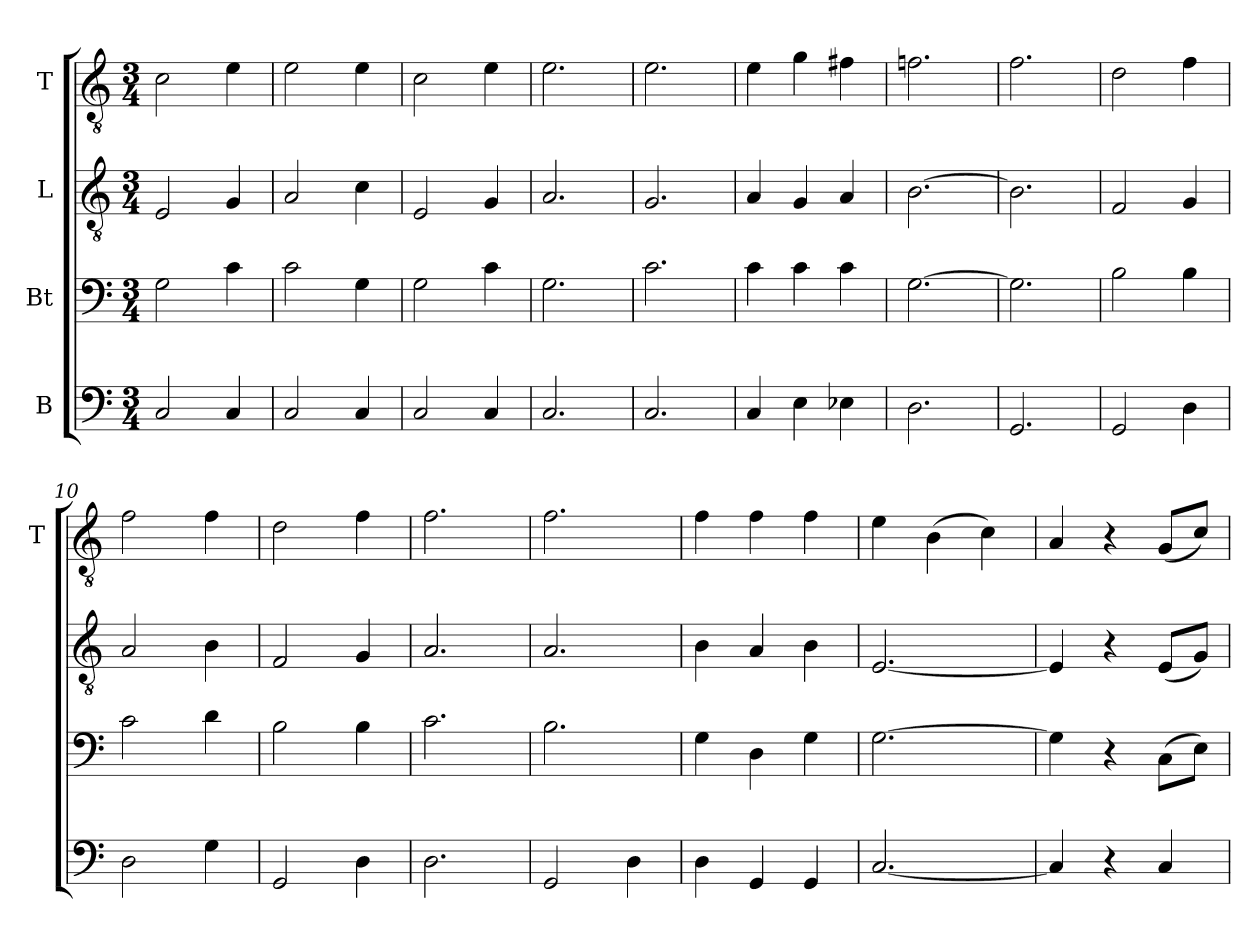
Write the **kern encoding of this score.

**kern	**kern	**kern	**kern
*part4	*part3	*part2	*part1
*staff4	*staff3	*staff2	*staff1
*I"B	*I"Bt	*I"L	*I"T
*	*	*	*I'T
*clefF4	*clefF4	*clefGv2	*clefGv2
*k[]	*k[]	*k[]	*k[]
*C:	*C:	*C:	*C:
*M3/4	*M3/4	*M3/4	*M3/4
=1	=1	=1	=1
2C	2G	2E	2c
4C	4c	4G	4e
=2	=2	=2	=2
2C	2c	2A	2e
4C	4G	4c	4e
=3	=3	=3	=3
2C	2G	2E	2c
4C	4c	4G	4e
=4	=4	=4	=4
2.C	2.G	2.A	2.e
=5	=5	=5	=5
2.C	2.c	2.G	2.e
=6	=6	=6	=6
4C	4c	4A	4e
4E	4c	4G	4g
4E-X	4c	4A	4f#X
=7	=7	=7	=7
2.D	[2.G	[2.B	2.fn
=8	=8	=8	=8
2.GG	2.G]	2.B]	2.f
=9	=9	=9	=9
2GG	2B	2F	2d
4D	4B	4G	4f
=10	=10	=10	=10
2D	2c	2A	2f
4G	4d	4B	4f
=11	=11	=11	=11
2GG	2B	2F	2d
4D	4B	4G	4f
=12	=12	=12	=12
2.D	2.c	2.A	2.f
=13	=13	=13	=13
2GG	2.B	2.A	2.f
4D	.	.	.
=14	=14	=14	=14
4D	4G	4B	4f
4GG	4D	4A	4f
4GG	4G	4B	4f
=15	=15	=15	=15
[2.C	[2.G	[2.E	4e
.	.	.	(4B
.	.	.	4c)
=16	=16	=16	=16
4C]	4G]	4E]	4A
4r	4r	4r	4r
4C	(8CL	(8EL	(8GL
.	8EJ)	8GJ)	8cJ)
=	=	=	=
*-	*-	*-	*-
